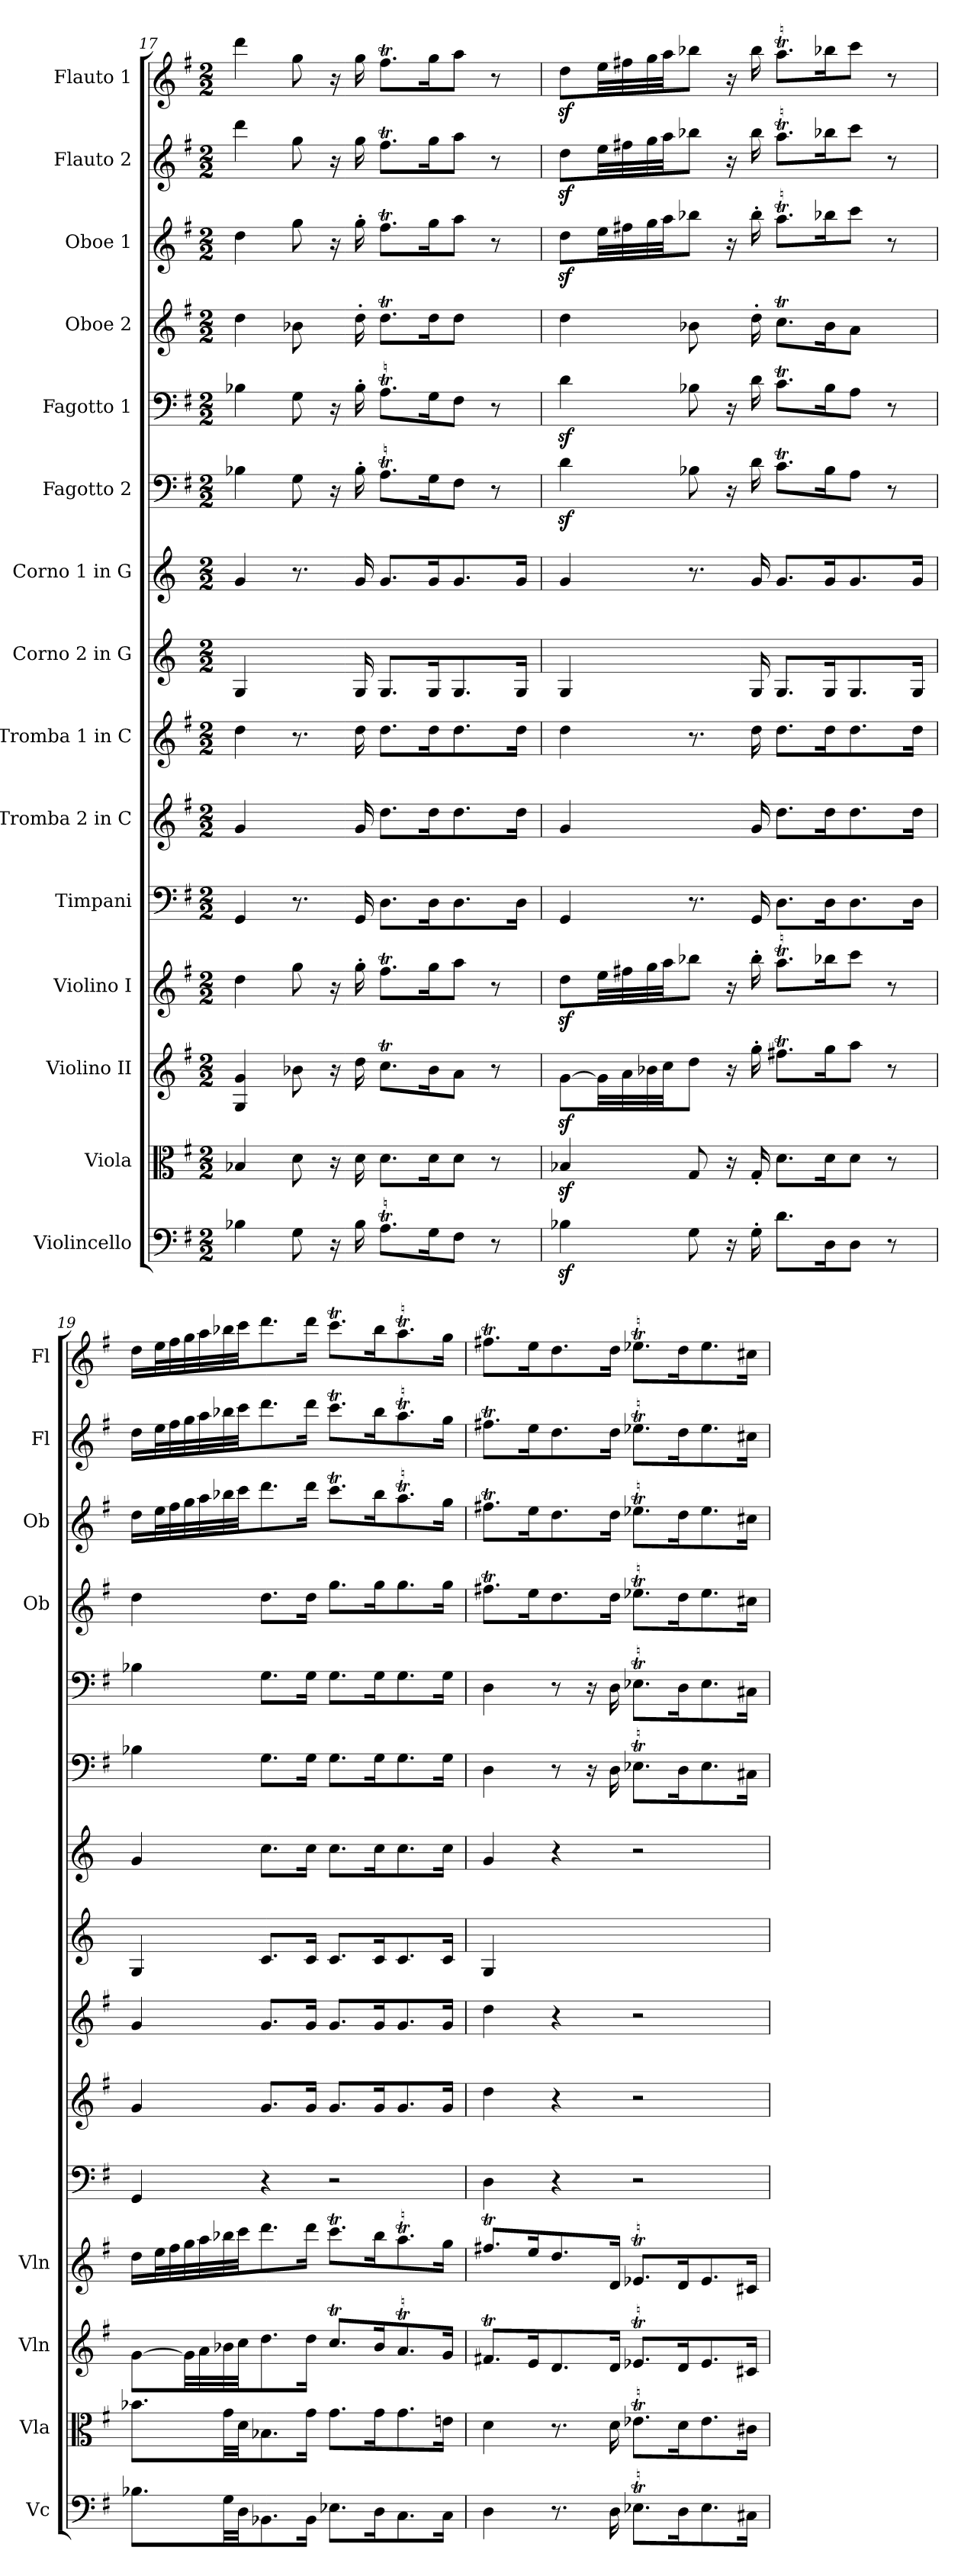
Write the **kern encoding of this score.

**kern	**kern	**kern	**kern	**kern	**kern	**kern	**kern	**kern	**kern	**kern	**kern	**kern	**kern	**kern
*part15	*part14	*part13	*part12	*part11	*part10	*part9	*part8	*part7	*part6	*part5	*part4	*part3	*part2	*part1
*staff15	*staff14	*staff13	*staff12	*staff11	*staff10	*staff9	*staff8	*staff7	*staff6	*staff5	*staff4	*staff3	*staff2	*staff1
*I"Violincello	*I"Viola	*I"Violino II	*I"Violino I	*I"Timpani	*I"Tromba 2 in C	*I"Tromba 1 in C	*I"Corno 2 in G	*I"Corno 1 in G	*I"Fagotto 2	*I"Fagotto 1	*I"Oboe 2	*I"Oboe 1	*I"Flauto 2	*I"Flauto 1
*I'Vc	*I'Vla	*I'Vln	*I'Vln	*	*	*	*	*	*	*	*I'Ob	*I'Ob	*I'Fl	*I'Fl
*clefF4	*clefC3	*clefG2	*clefG2	*clefF4	*clefG2	*clefG2	*clefG2	*clefG2	*clefF4	*clefF4	*clefG2	*clefG2	*clefG2	*clefG2
*	*	*	*	*	*ITrd1c2	*ITrd1c2	*ITrd-4c-7	*ITrd-4c-7	*	*	*	*	*	*
*k[f#]	*k[f#]	*k[f#]	*k[f#]	*k[f#]	*k[b-]	*k[b-]	*k[f#]	*k[f#]	*k[f#]	*k[f#]	*k[f#]	*k[f#]	*k[f#]	*k[f#]
*G:	*G:	*G:	*G:	*G:	*F:	*F:	*G:	*G:	*G:	*G:	*G:	*G:	*G:	*G:
*M2/2	*M2/2	*M2/2	*M2/2	*M2/2	*M2/2	*M2/2	*M2/2	*M2/2	*M2/2	*M2/2	*M2/2	*M2/2	*M2/2	*M2/2
=17	=17	=17	=17	=17	=17	=17	=17	=17	=17	=17	=17	=17	=17	=17
4B-X	4B-X	4G 4g	4dd	4GG	4f	4cc	4d	4dd	4B-X	4B-X	4dd	4dd	4ddd	4ddd
8G	8d	8b-X	8gg	8.r	8.ryy	8.r	8.ryy	8.r	8G	8G	8b-X	8gg	8gg	8gg
16r	16r	16r	16r	.	.	.	.	.	16r	16r	16ryy	16r	16r	16r
16B-	16d	16dd	16gg'	16GG	16f	16cc	16d	16dd	16B-'	16B-'	16dd'	16gg'	16gg	16gg
8.AT\L	8.d\L	8.ccT\L	8.ff#t\L	8.D\L	8.cc\L	8.cc\L	8.d/L	8.dd/L	8.AT\L	8.AT\L	8.ddT\L	8.ff#t\L	8.ff#t\L	8.ff#t\L
16G\K	16d\K	16b-\K	16gg\K	16D\K	16cc\K	16cc\K	16d/K	16dd/K	16G\K	16G\K	16dd\K	16gg\K	16gg\K	16gg\K
8F#\J	8d\J	8a\J	8aa\J	8.D\	8.cc\	8.cc\	8.d/	8.dd/	8F#\J	8F#\J	8dd\J	8aa\J	8aa\J	8aa\J
8r	8r	8r	8r	.	.	.	.	.	8r	8r	8ryy	8r	8r	8r
.	.	.	.	16D\Jk	16cc\Jk	16cc\Jk	16d/Jk	16dd/Jk	.	.	.	.	.	.
=18	=18	=18	=18	=18	=18	=18	=18	=18	=18	=18	=18	=18	=18	=18
4B-Xz	4B-Xz	[8gz\L	8ddz\L	4GG	4f	4cc	4d	4dd	4dz	4dz	4dd	8ddz\L	8ddz\L	8ddz\L
.	.	32g\LL]	32ee\LL	.	.	.	.	.	.	.	.	32ee\LL	32ee\LL	32ee\LL
.	.	32a\	32ff#X\	.	.	.	.	.	.	.	.	32ff#X\	32ff#X\	32ff#X\
.	.	32b-X\	32gg\	.	.	.	.	.	.	.	.	32gg\	32gg\	32gg\
.	.	32cc\JJ	32aa\JJ	.	.	.	.	.	.	.	.	32aa\JJ	32aa\JJ	32aa\JJ
8G	8G	8dd\J	8bb-X\J	8.r	8.ryy	8.r	8.ryy	8.r	8B-X	8B-X	8b-X	8bb-X\J	8bb-X\J	8bb-X\J
16r	16r	16r	16r	.	.	.	.	.	16r	16r	16ryy	16r	16r	16r
16G'	16G'	16gg'	16bb-'	16GG	16f	16cc	16d	16dd	16d	16d	16dd'	16bb-'	16bb-	16bb-
8.d\L	8.d\L	8.ff#Xt\L	8.aaT\L	8.D\L	8.cc\L	8.cc\L	8.d/L	8.dd/L	8.cT\L	8.cT\L	8.ccT\L	8.aaT\L	8.aaT\L	8.aaT\L
16D\K	16d\K	16gg\K	16bb-\K	16D\K	16cc\K	16cc\K	16d/K	16dd/K	16B-\K	16B-\K	16b-\K	16bb-\K	16bb-\K	16bb-\K
8D\J	8d\J	8aa\J	8ccc\J	8.D\	8.cc\	8.cc\	8.d/	8.dd/	8A\J	8A\J	8a\J	8ccc\J	8ccc\J	8ccc\J
8r	8r	8r	8r	.	.	.	.	.	8r	8r	8ryy	8r	8r	8r
.	.	.	.	16D\Jk	16cc\Jk	16cc\Jk	16d/Jk	16dd/Jk	.	.	.	.	.	.
=19	=19	=19	=19	=19	=19	=19	=19	=19	=19	=19	=19	=19	=19	=19
8.B-X\L	8.b-X\L	[8g\L	16dd\LL	4GG	4f	4f	4d	4dd	4B-X	4B-X	4dd	16dd\LL	16dd\LL	16dd\LL
.	.	.	32ee\L	.	.	.	.	.	.	.	.	32ee\L	32ee\L	32ee\L
.	.	.	32ff#\	.	.	.	.	.	.	.	.	32ff#\	32ff#\	32ff#\
.	.	32g\LL]	32gg\	.	.	.	.	.	.	.	.	32gg\	32gg\	32gg\
.	.	32a\	32aa\	.	.	.	.	.	.	.	.	32aa\	32aa\	32aa\
32G\LL	32g\LL	32b-X\	32bb-X\	.	.	.	.	.	.	.	.	32bb-X\	32bb-X\	32bb-X\
32D\JJ	32d\JJ	32cc\JJ	32ccc\JJ	.	.	.	.	.	.	.	.	32ccc\JJ	32ccc\JJ	32ccc\JJ
8.BB-X\	8.B-X\	8.dd\	8.ddd\	4r	8.f/L	8.f/L	8.g/L	8.gg\L	8.G\L	8.G\L	8.dd\L	8.ddd\	8.ddd\	8.ddd\
16BB-\Jk	16g\Jk	16dd\Jk	16ddd\Jk	.	16f/Jk	16f/Jk	16g/Jk	16gg\Jk	16G\Jk	16G\Jk	16dd\Jk	16ddd\Jk	16ddd\Jk	16ddd\Jk
8.E-X\L	8.g\L	8.ccT/L	8.cccT\L	2r	8.f/L	8.f/L	8.g/L	8.gg\L	8.G\L	8.G\L	8.gg\L	8.cccT\L	8.cccT\L	8.cccT\L
16D\K	16g\K	16b-/K	16bb-\K	.	16f/K	16f/K	16g/K	16gg\K	16G\K	16G\K	16gg\K	16bb-\K	16bb-\K	16bb-\K
8.C\	8.g\	8.aT/	8.aaT\	.	8.f/	8.f/	8.g/	8.gg\	8.G\	8.G\	8.gg\	8.aaT\	8.aaT\	8.aaT\
16C\Jk	16en\Jk	16g/Jk	16gg\Jk	.	16f/Jk	16f/Jk	16g/Jk	16gg\Jk	16G\Jk	16G\Jk	16gg\Jk	16gg\Jk	16gg\Jk	16gg\Jk
=20	=20	=20	=20	=20	=20	=20	=20	=20	=20	=20	=20	=20	=20	=20
4D	4d	8.f#Xt/L	8.ff#Xt/L	4D	4cc	4cc	4d	4dd	4D	4D	8.ff#Xt\L	8.ff#Xt\L	8.ff#Xt\L	8.ff#Xt\L
.	.	16e/K	16ee/K	.	.	.	.	.	.	.	16ee\K	16ee\K	16ee\K	16ee\K
8.r	8.r	8.d/	8.dd/	4r	4r	4r	4ryy	4r	8r	8r	8.dd\	8.dd\	8.dd\	8.dd\
.	.	.	.	.	.	.	.	.	16r	16r	.	.	.	.
16D	16d	16d/Jk	16d/Jk	.	.	.	.	.	16D	16D	16dd\Jk	16dd\Jk	16dd\Jk	16dd\Jk
8.E-XT\L	8.e-XT\L	8.e-XT/L	8.e-XT/L	2r	2r	2r	2ryy	2r	8.E-XT\L	8.E-XT\L	8.ee-XT\L	8.ee-XT\L	8.ee-XT\L	8.ee-XT\L
16D\K	16d\K	16d/K	16d/K	.	.	.	.	.	16D\K	16D\K	16dd\K	16dd\K	16dd\K	16dd\K
8.E-\	8.e-\	8.e-/	8.e-/	.	.	.	.	.	8.E-\	8.E-\	8.ee-\	8.ee-\	8.ee-\	8.ee-\
16C#X\Jk	16c#X\Jk	16c#X/Jk	16c#X/Jk	.	.	.	.	.	16C#X\Jk	16C#X\Jk	16cc#X\Jk	16cc#X\Jk	16cc#X\Jk	16cc#X\Jk
=	=	=	=	=	=	=	=	=	=	=	=	=	=	=
*-	*-	*-	*-	*-	*-	*-	*-	*-	*-	*-	*-	*-	*-	*-
